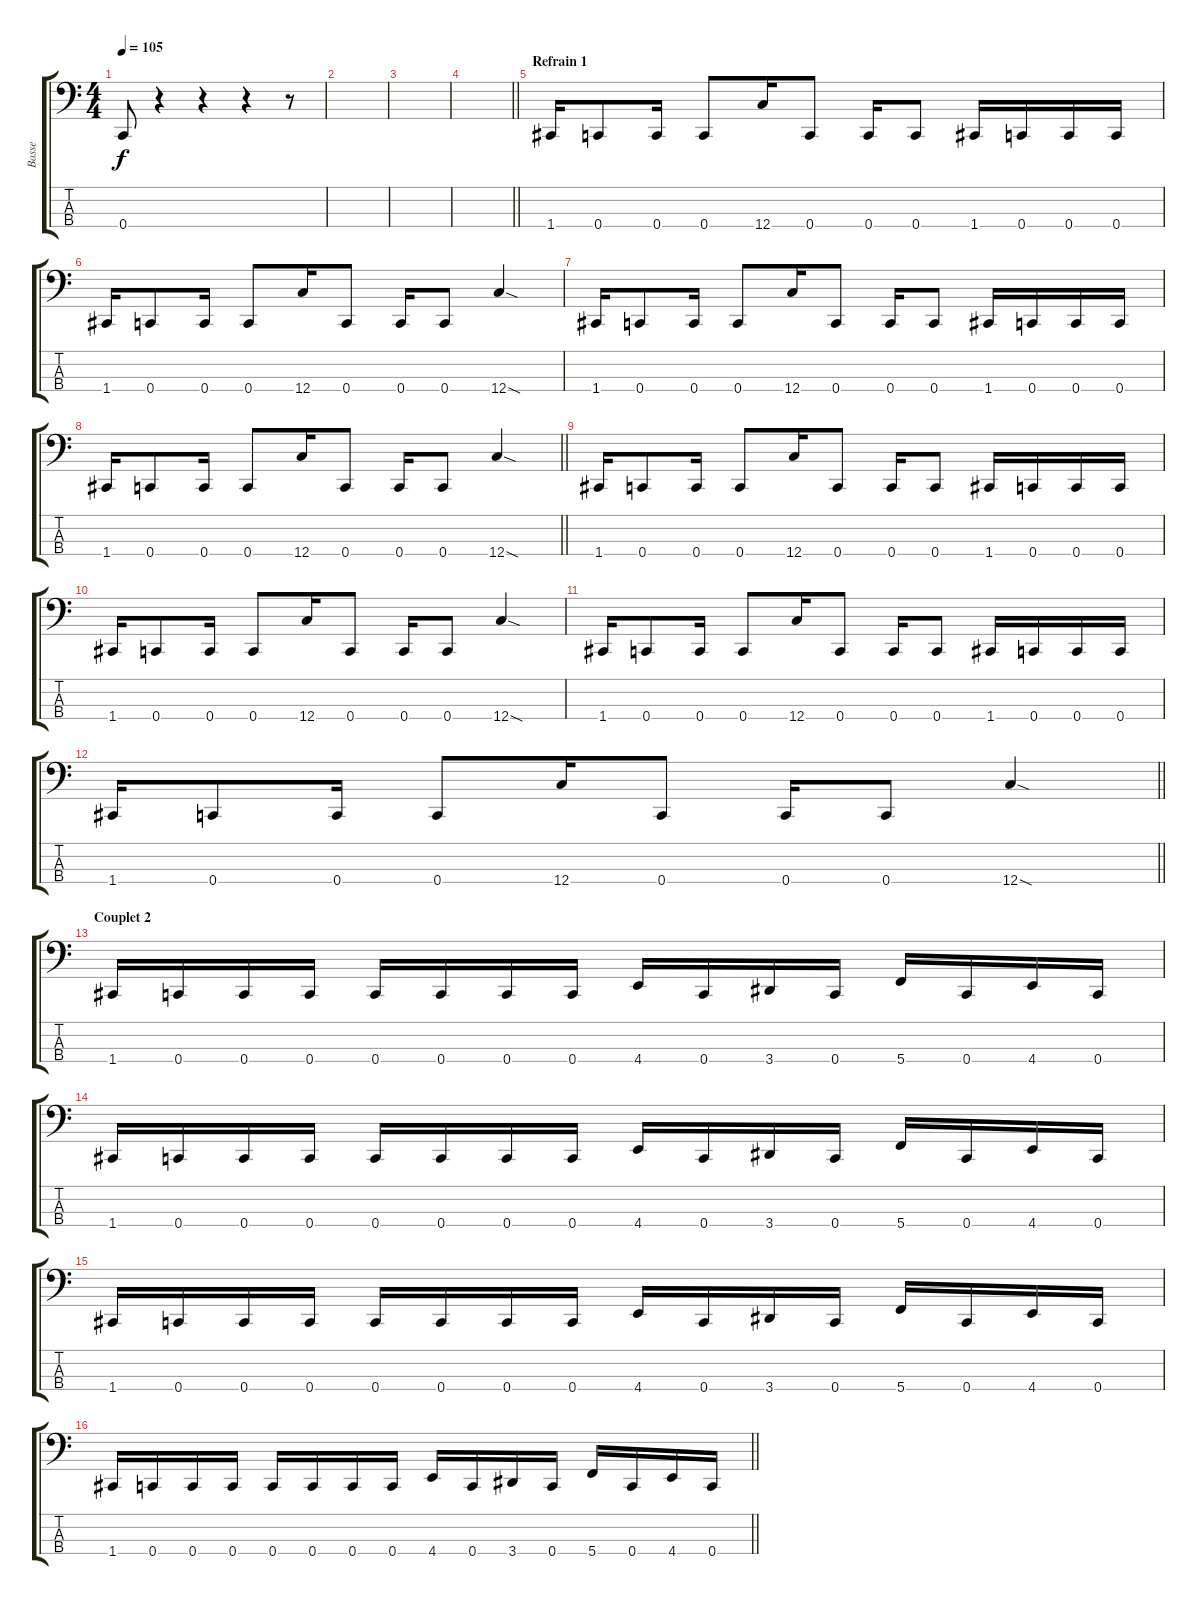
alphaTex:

\track ("Basse" "Basse") {instrument electricbassfinger}
\staff {score tabs}
\tuning (F2 C2 G1 C1) {hide}
\ts (4 4)
\tempo 105
\clef f4
\ks c
0.4.8{dy f} r.4 r.4 r.4 r.8 |
|
|
\barLineRight lightlight
|
\section ("" "Refrain 1")
1.4.16 0.4.8 0.4.16 0.4.8 12.4.16 0.4.8 0.4.16 0.4.8 1.4.16 0.4.16 0.4.16 0.4.16 |
1.4.16 0.4.8 0.4.16 0.4.8 12.4.16 0.4.8 0.4.16 0.4.8 12.4{sod}.4 |
1.4.16 0.4.8 0.4.16 0.4.8 12.4.16 0.4.8 0.4.16 0.4.8 1.4.16 0.4.16 0.4.16 0.4.16 |
\barLineRight lightlight
1.4.16 0.4.8 0.4.16 0.4.8 12.4.16 0.4.8 0.4.16 0.4.8 12.4{sod}.4 |
1.4.16 0.4.8 0.4.16 0.4.8 12.4.16 0.4.8 0.4.16 0.4.8 1.4.16 0.4.16 0.4.16 0.4.16 |
1.4.16 0.4.8 0.4.16 0.4.8 12.4.16 0.4.8 0.4.16 0.4.8 12.4{sod}.4 |
1.4.16 0.4.8 0.4.16 0.4.8 12.4.16 0.4.8 0.4.16 0.4.8 1.4.16 0.4.16 0.4.16 0.4.16 |
\barLineRight lightlight
1.4.16 0.4.8 0.4.16 0.4.8 12.4.16 0.4.8 0.4.16 0.4.8 12.4{sod}.4 |
\section ("" "Couplet 2")
1.4.16 0.4.16 0.4.16 0.4.16 0.4.16 0.4.16 0.4.16 0.4.16 4.4.16 0.4.16 3.4.16 0.4.16 5.4.16 0.4.16 4.4.16 0.4.16 |
1.4.16 0.4.16 0.4.16 0.4.16 0.4.16 0.4.16 0.4.16 0.4.16 4.4.16 0.4.16 3.4.16 0.4.16 5.4.16 0.4.16 4.4.16 0.4.16 |
1.4.16 0.4.16 0.4.16 0.4.16 0.4.16 0.4.16 0.4.16 0.4.16 4.4.16 0.4.16 3.4.16 0.4.16 5.4.16 0.4.16 4.4.16 0.4.16 |
\barLineRight lightlight
1.4.16 0.4.16 0.4.16 0.4.16 0.4.16 0.4.16 0.4.16 0.4.16 4.4.16 0.4.16 3.4.16 0.4.16 5.4.16 0.4.16 4.4.16 0.4.16
